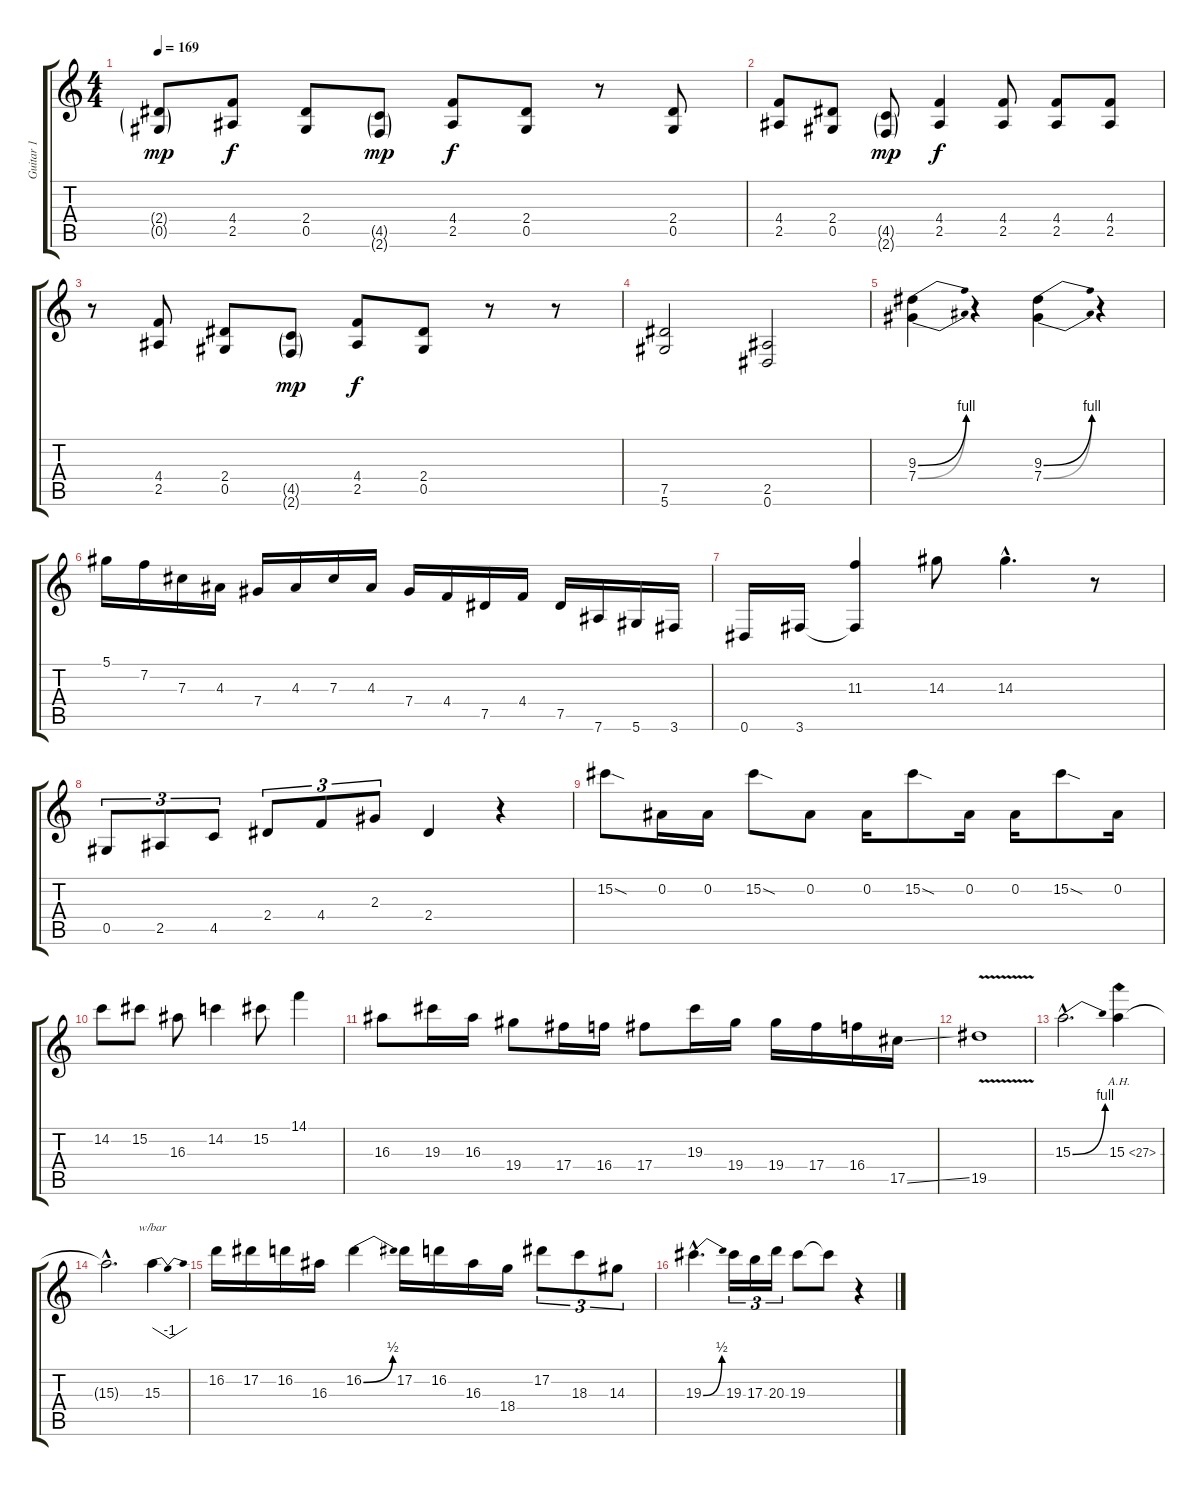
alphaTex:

\track ("Guitar 1" "Guitar 1") {instrument distortionguitar}
\staff {score tabs}
\tuning (Eb4 Bb3 Gb3 Db3 Ab2 Eb2) {hide}
\ts (4 4)
\tempo 169
\clef g2
\ks c
(2.4{g} 0.5{g}).8{dy mp} (4.4 2.5).8{dy f} (2.4 0.5).8 (4.5{g} 2.6{g}).8{dy mp} (4.4 2.5).8{dy f} (2.4 0.5).8 r.8 (2.4 0.5).8 |
(4.4 2.5).8 (2.4 0.5).8 (4.5{g} 2.6{g}).8{dy mp} (4.4 2.5).4{dy f} (4.4 2.5).8 (4.4 2.5).8 (4.4 2.5).8 |
r.8 (4.4 2.5).8 (2.4 0.5).8 (4.5{g} 2.6{g}).8{dy mp} (4.4 2.5).8{dy f} (2.4 0.5).8 r.8 r.8 |
(7.5 5.6).2 (2.5 0.6).2 |
(9.3{be (bend 0 0 60 4)} 7.4{be (bend 0 0 60 4)}).4 r.4 (9.3{be (bend 0 0 60 4)} 7.4{be (bend 0 0 60 4)}).4 r.4 |
5.1.16 7.2.16 7.3.16 4.3.16 7.4.16 4.3.16 7.3.16 4.3.16 7.4.16 4.4.16 7.5.16 4.4.16 7.5.16 7.6.16 5.6.16 3.6.16 |
0.6.16 3.6.16 (11.3 3.6{t}).4 14.3.8 14.3{hac}.4{d} r.8 |
0.5.8{tu (3 2)} 2.5.8{tu (3 2)} 4.5.8{tu (3 2)} 2.4.8{tu (3 2)} 4.4.8{tu (3 2)} 2.3.8{tu (3 2)} 2.4.4 r.4 |
15.2{sod}.8 0.2.16 0.2.16 15.2{sod}.8 0.2.8 0.2.16 15.2{sod}.8 0.2.16 0.2.16 15.2{sod}.8 0.2.16 |
14.2.8 15.2.8 16.3.8 14.2.4 15.2.8 14.1.4 |
16.3.8 19.3.16 16.3.16 19.4.8 17.4.16 16.4.16 17.4.8 19.3.16 19.4.16 19.4.16 17.4.16 16.4.16 17.5{ss}.16 |
19.5{v}.1 |
15.3{be (bend 0 0 60 4) hac}.2{d} 15.3{ah 12}.4 |
15.3{hac t}.2{d} 15.3.4{tbe (dip default 0 0 30 -4 60 0)} |
16.2.16 17.2.16 16.2.16 16.3.16 16.2{be (bend 0 0 60 2)}.4 17.2.16 16.2.16 16.3.16 18.4.16 17.2.8{tu (3 2)} 18.3.8{tu (3 2)} 14.3.8{tu (3 2)} |
19.3{be (bend 0 0 60 2) hac}.4{d} 19.3.16{tu (3 2)} 17.3.16{tu (3 2)} 20.3.16{tu (3 2)} 19.3.8 19.3{t}.8 r.4
